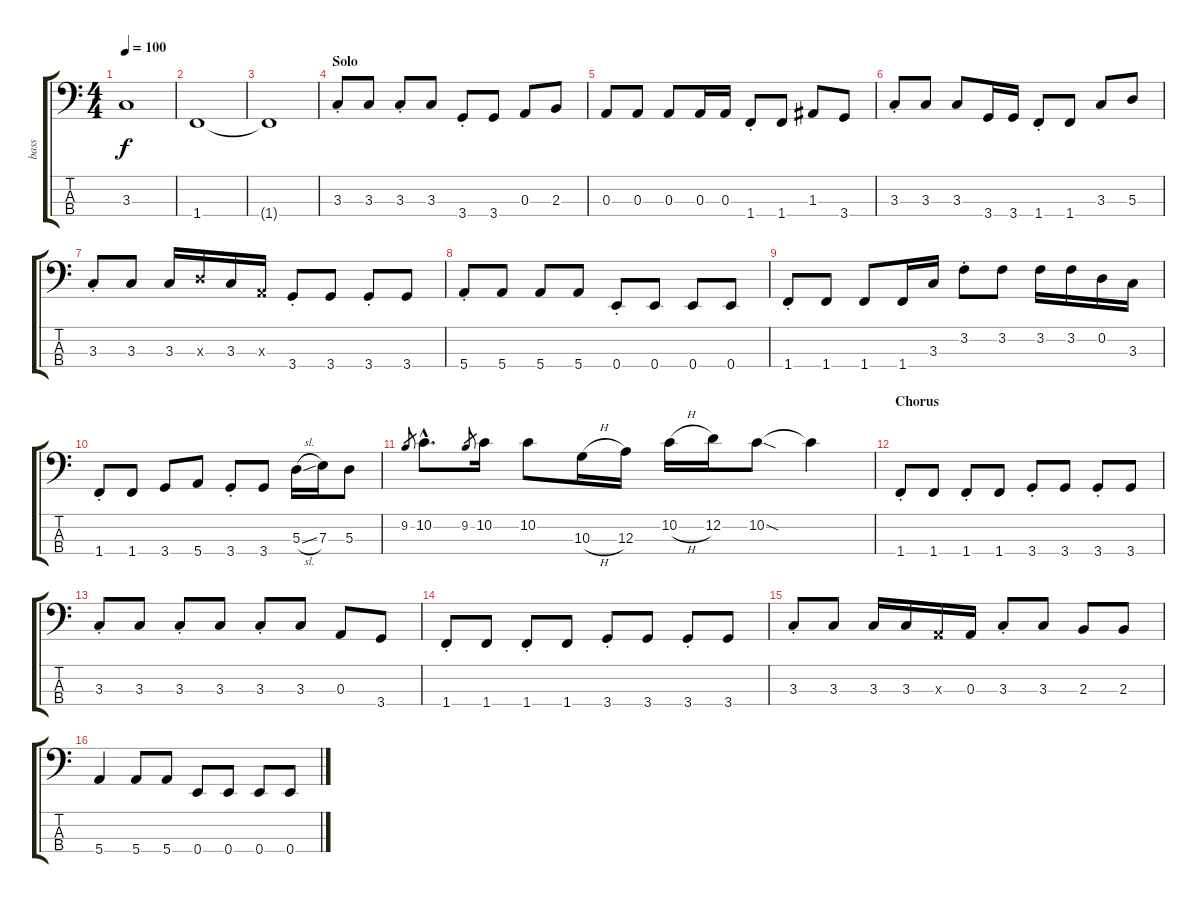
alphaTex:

\track ("bass" "bass") {instrument acousticbass}
\staff {score tabs}
\tuning (G2 D2 A1 E1) {hide}
\ts (4 4)
\tempo 100
\clef f4
\ks c
3.3.1{dy f} |
1.4.1 |
1.4{t}.1 |
\section ("" "Solo")
3.3{st}.8 3.3.8 3.3{st}.8 3.3.8 3.4{st}.8 3.4.8 0.3.8 2.3.8 |
0.3.8 0.3.8 0.3.8 0.3.16 0.3.16 1.4{st}.8 1.4.8 1.3.8 3.4.8 |
3.3{st}.8 3.3.8 3.3.8 3.4.16 3.4.16 1.4{st}.8 1.4.8 3.3.8 5.3.8 |
3.3{st}.8 3.3.8 3.3.16 5.3{x}.16 3.3.16 0.3{x}.16 3.4{st}.8 3.4.8 3.4{st}.8 3.4.8 |
5.4{st}.8 5.4.8 5.4.8 5.4.8 0.4{st}.8 0.4.8 0.4.8 0.4.8 |
1.4{st}.8 1.4.8 1.4.8 1.4.16 3.3.16 3.2{st}.8 3.2.8 3.2.16 3.2.16 0.2.16 3.3.16 |
1.4{st}.8 1.4.8 3.4.8 5.4.8 3.4{st}.8 3.4.8 5.3{sl}.16 7.3.16 5.3.8 |
9.2.8{gr} 10.2{hac}.8{d} 9.2.8{gr} 10.2.16 10.2.8 10.3{h}.16 12.3.16 10.2{h}.16 12.2.16 10.2{sod}.8 10.2{t}.4 |
\section ("" "Chorus")
1.4{st}.8 1.4.8 1.4{st}.8 1.4.8 3.4{st}.8 3.4.8 3.4{st}.8 3.4.8 |
3.3{st}.8 3.3.8 3.3{st}.8 3.3.8 3.3{st}.8 3.3.8 0.3.8 3.4.8 |
1.4{st}.8 1.4.8 1.4{st}.8 1.4.8 3.4{st}.8 3.4.8 3.4{st}.8 3.4.8 |
3.3{st}.8 3.3.8 3.3.16 3.3.16 0.3{x}.16 0.3.16 3.3{st}.8 3.3.8 2.3.8 2.3.8 |
5.4.4 5.4.8 5.4.8 0.4.8 0.4.8 0.4.8 0.4.8
